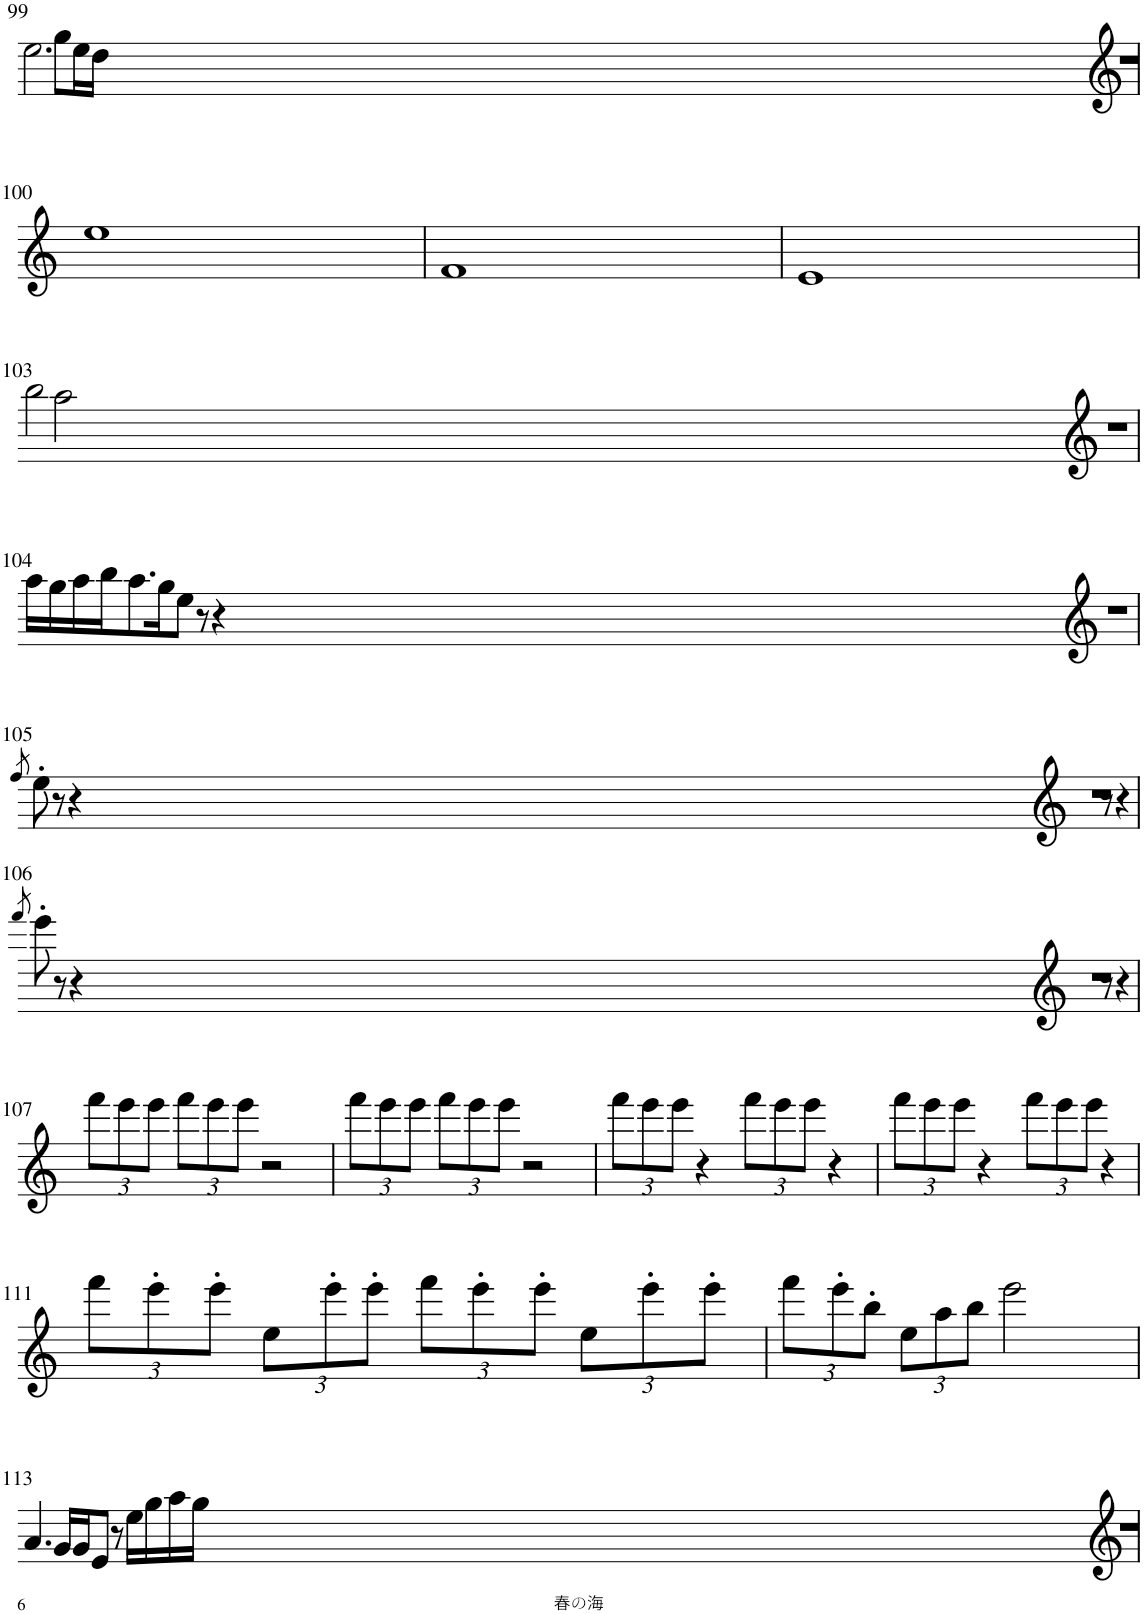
**kern
*part1
*staff1
*I"尺八
!!LO:PB:g=z
*clefG2
*k[]
*M4/4
*met(c)
=99
2.ee\
8gg\L
16ee\L
16dd\JJ
1%64ryy
1r
!!LO:LB:g=z
=100
1ee
=101
1f
=102
1e
!!LO:LB:g=z
=103
2bb\
2aa\
1%64ryy
1r
!!LO:LB:g=z
=104
16aa\LL
16gg\
16aa\
16bb\J
8.aa\
16gg\K
8ee\J
8r
4r
1%64ryy
1r
!!LO:LB:g=z
=105
8qff/
8ee'\
8r
4r
1%64ryy
1r
8r
4r
!!LO:LB:g=z
=106
8qfff/
8eee'\
8r
4r
1%64ryy
1r
8r
4r
!!LO:LB:g=z
=107
*Xbrackettup
12fff\L
12eee\
12eee\J
12fff\L
12eee\
12eee\J
2r
=108
12fff\L
12eee\
12eee\J
12fff\L
12eee\
12eee\J
2r
=109
12fff\L
12eee\
12eee\J
4r
12fff\L
12eee\
12eee\J
4r
=110
12fff\L
12eee\
12eee\J
4r
12fff\L
12eee\
12eee\J
4r
!!LO:LB:g=z
=111
12fff\L
12eee'\
12eee'\J
12ee\L
12eee'\
12eee'\J
12fff\L
12eee'\
12eee'\J
12ee\L
12eee'\
12eee'\J
=112
12fff\L
12eee'\
12bb'\J
12ee\L
12aa\
12bb\J
2eee\
!!LO:LB:g=z
=113
4.a/
16g/LL
16g/J
8e/J
8r
16ee\LL
16gg\
16aa\
16gg\JJ
1%64ryy
1r
=
*-
